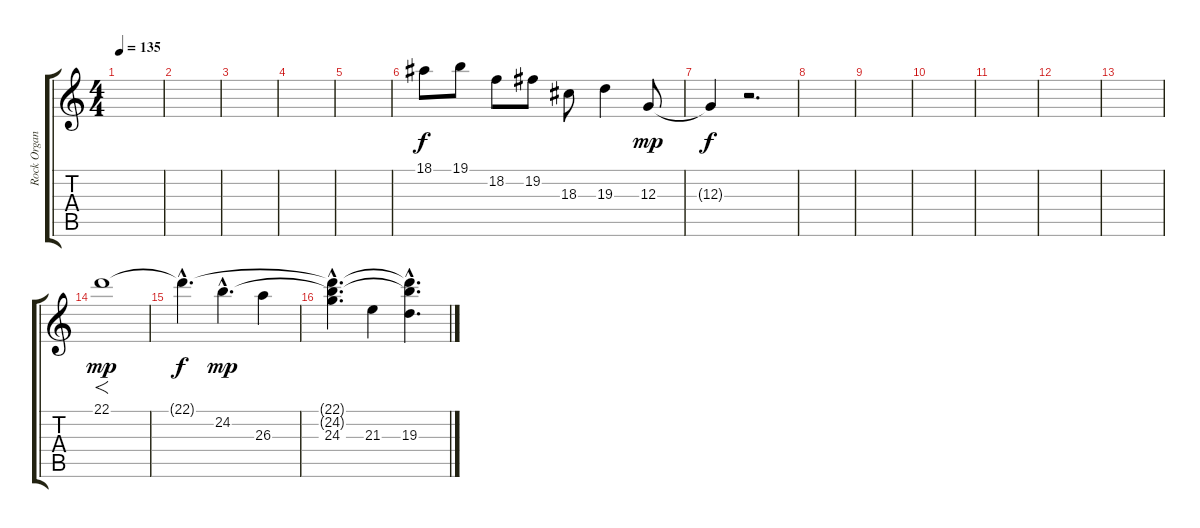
\track ("Rock Organ" "Rock Organ") {instrument drawbarorgan}
\staff {score tabs}
\tuning (E4 B3 G3 D3 A2 E2) {hide}
\ts (4 4)
\tempo 135
\clef g2
\ks c
|
|
|
|
|
18.1.8 19.1.8 18.2.8 19.2.8 18.3.8 19.3.4 12.3.8{dy mp} |
12.3{t}.4{dy f} r.2{d} |
|
|
|
|
|
|
22.1.1{f dy mp} |
22.1{hac t}.4{d dy f} 24.2{hac}.4{d dy mp} 26.3.4 |
(22.1{hac t} 24.2{hac t} 24.3{hac}).4{d} 21.3.4 (22.1{hac t} 24.2{hac t} 19.3{hac}).4{d}
